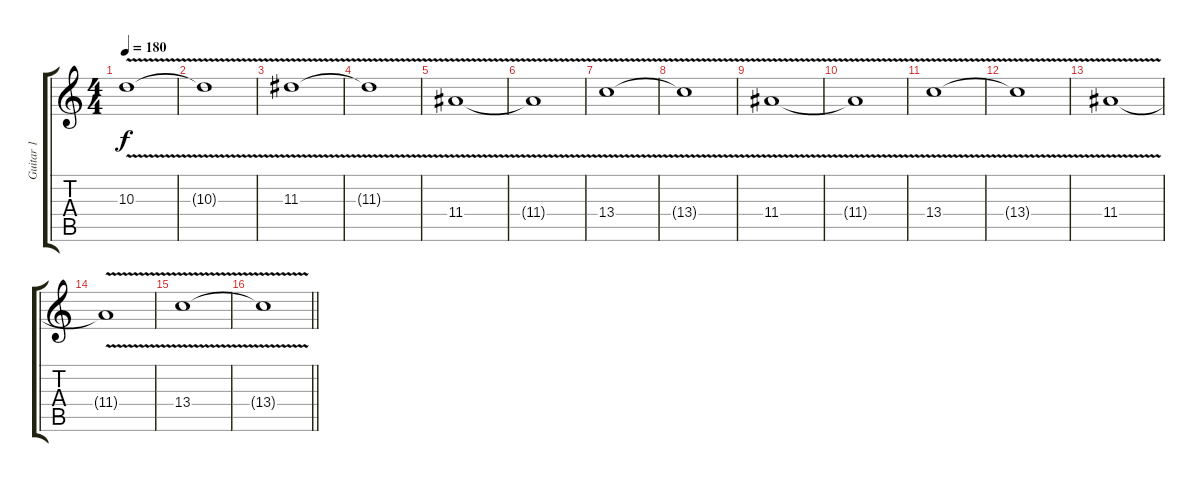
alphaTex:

\track ("Guitar 1" "Guitar 1") {instrument distortionguitar}
\staff {score tabs}
\tuning (Db4 Ab3 E3 B2 Gb2 B1) {hide}
\ts (4 4)
\tempo 180
\clef g2
\ks c
10.3{v}.1{dy f} |
10.3{t}.1 |
11.3{v}.1 |
11.3{t}.1 |
11.4{v}.1 |
11.4{t}.1 |
13.4{v}.1 |
13.4{t}.1 |
11.4{v}.1 |
11.4{t}.1 |
13.4{v}.1 |
13.4{t}.1 |
11.4{v}.1 |
11.4{t}.1 |
13.4{v}.1 |
\barLineRight lightlight
13.4{t}.1
